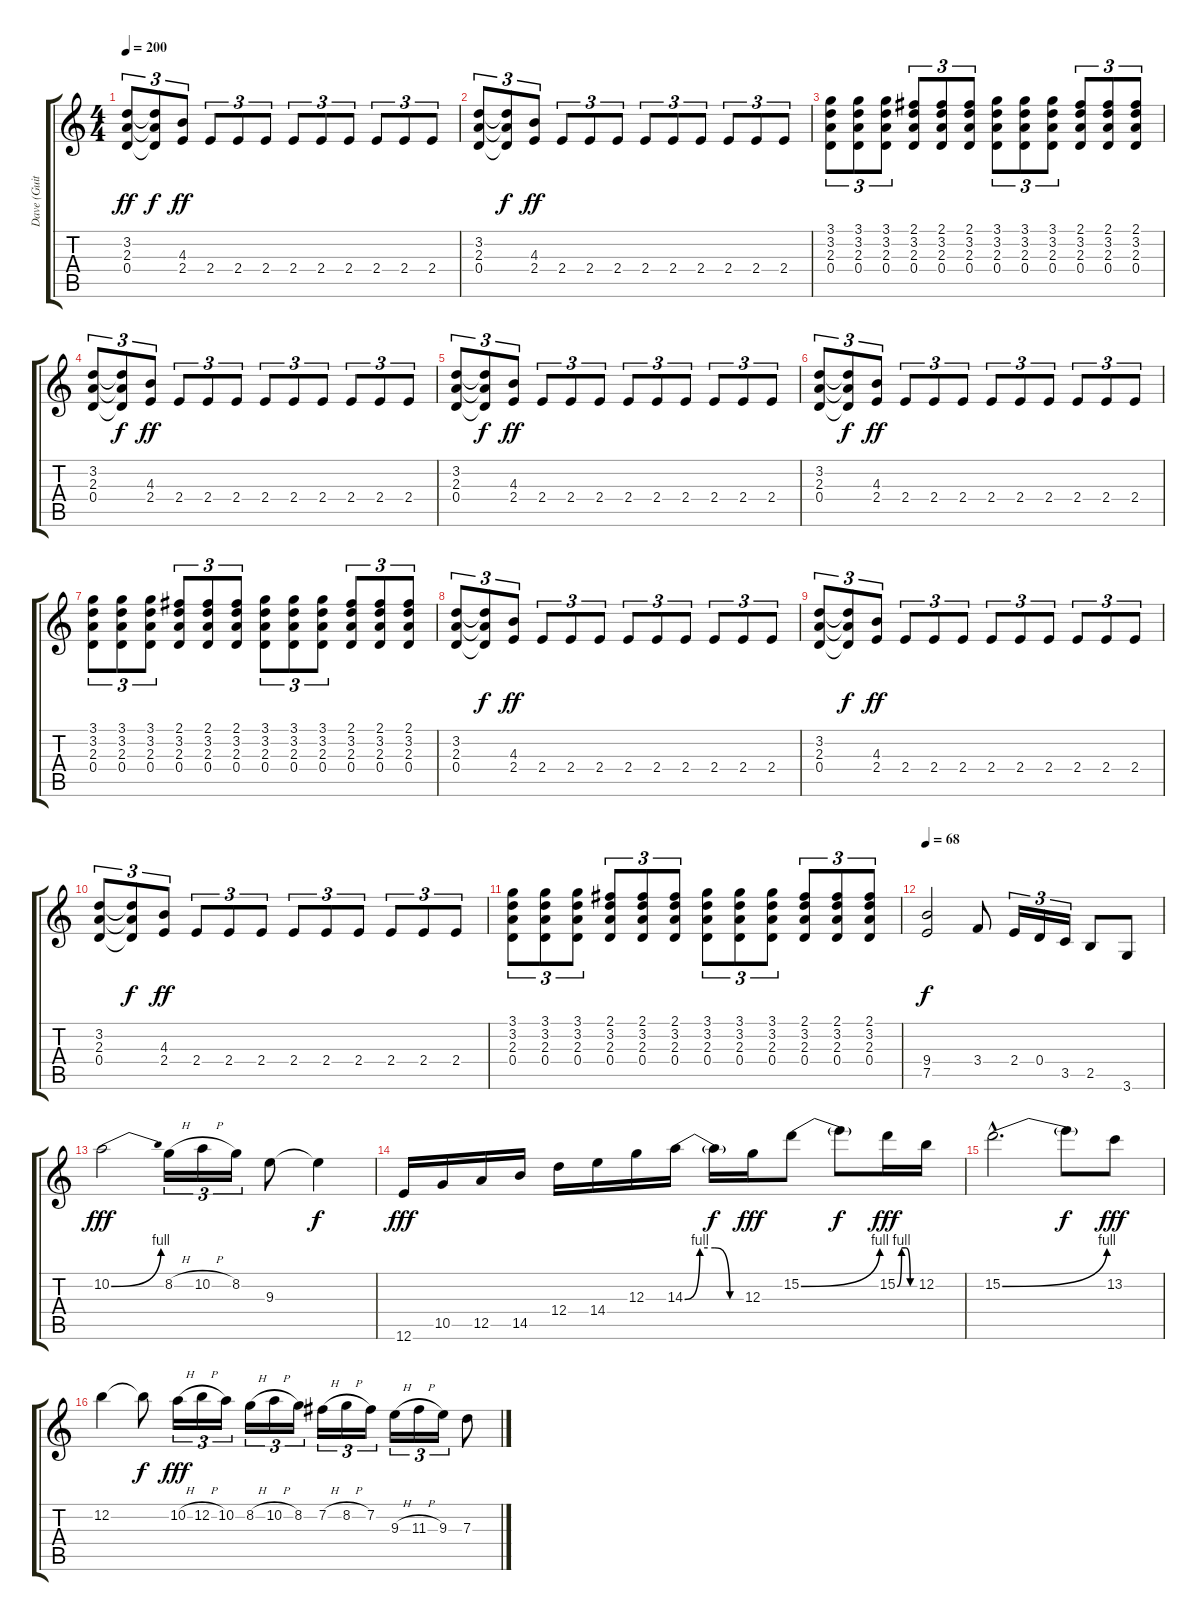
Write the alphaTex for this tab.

\track ("Dave (Guitar 1)" "Dave (Guit") {instrument distortionguitar}
\staff {score tabs}
\tuning (E4 B3 G3 D3 A2 E2) {hide}
\ts (4 4)
\tempo 200
\clef g2
\ks c
(3.2 2.3 0.4).8{tu (3 2) dy ff} (3.2{t} 2.3{t} 0.4{t}).8{tu (3 2) dy f} (4.3 2.4).8{tu (3 2) dy ff} 2.4.8{tu (3 2)} 2.4.8{tu (3 2)} 2.4.8{tu (3 2)} 2.4.8{tu (3 2)} 2.4.8{tu (3 2)} 2.4.8{tu (3 2)} 2.4.8{tu (3 2)} 2.4.8{tu (3 2)} 2.4.8{tu (3 2)} |
(3.2 2.3 0.4).8{tu (3 2)} (3.2{t} 2.3{t} 0.4{t}).8{tu (3 2) dy f} (4.3 2.4).8{tu (3 2) dy ff} 2.4.8{tu (3 2)} 2.4.8{tu (3 2)} 2.4.8{tu (3 2)} 2.4.8{tu (3 2)} 2.4.8{tu (3 2)} 2.4.8{tu (3 2)} 2.4.8{tu (3 2)} 2.4.8{tu (3 2)} 2.4.8{tu (3 2)} |
(3.1 3.2 2.3 0.4).8{tu (3 2)} (3.1 3.2 2.3 0.4).8{tu (3 2)} (3.1 3.2 2.3 0.4).8{tu (3 2)} (2.1 3.2 2.3 0.4).8{tu (3 2)} (2.1 3.2 2.3 0.4).8{tu (3 2)} (2.1 3.2 2.3 0.4).8{tu (3 2)} (3.1 3.2 2.3 0.4).8{tu (3 2)} (3.1 3.2 2.3 0.4).8{tu (3 2)} (3.1 3.2 2.3 0.4).8{tu (3 2)} (2.1 3.2 2.3 0.4).8{tu (3 2)} (2.1 3.2 2.3 0.4).8{tu (3 2)} (2.1 3.2 2.3 0.4).8{tu (3 2)} |
(3.2 2.3 0.4).8{tu (3 2)} (3.2{t} 2.3{t} 0.4{t}).8{tu (3 2) dy f} (4.3 2.4).8{tu (3 2) dy ff} 2.4.8{tu (3 2)} 2.4.8{tu (3 2)} 2.4.8{tu (3 2)} 2.4.8{tu (3 2)} 2.4.8{tu (3 2)} 2.4.8{tu (3 2)} 2.4.8{tu (3 2)} 2.4.8{tu (3 2)} 2.4.8{tu (3 2)} |
(3.2 2.3 0.4).8{tu (3 2)} (3.2{t} 2.3{t} 0.4{t}).8{tu (3 2) dy f} (4.3 2.4).8{tu (3 2) dy ff} 2.4.8{tu (3 2)} 2.4.8{tu (3 2)} 2.4.8{tu (3 2)} 2.4.8{tu (3 2)} 2.4.8{tu (3 2)} 2.4.8{tu (3 2)} 2.4.8{tu (3 2)} 2.4.8{tu (3 2)} 2.4.8{tu (3 2)} |
(3.2 2.3 0.4).8{tu (3 2)} (3.2{t} 2.3{t} 0.4{t}).8{tu (3 2) dy f} (4.3 2.4).8{tu (3 2) dy ff} 2.4.8{tu (3 2)} 2.4.8{tu (3 2)} 2.4.8{tu (3 2)} 2.4.8{tu (3 2)} 2.4.8{tu (3 2)} 2.4.8{tu (3 2)} 2.4.8{tu (3 2)} 2.4.8{tu (3 2)} 2.4.8{tu (3 2)} |
(3.1 3.2 2.3 0.4).8{tu (3 2)} (3.1 3.2 2.3 0.4).8{tu (3 2)} (3.1 3.2 2.3 0.4).8{tu (3 2)} (2.1 3.2 2.3 0.4).8{tu (3 2)} (2.1 3.2 2.3 0.4).8{tu (3 2)} (2.1 3.2 2.3 0.4).8{tu (3 2)} (3.1 3.2 2.3 0.4).8{tu (3 2)} (3.1 3.2 2.3 0.4).8{tu (3 2)} (3.1 3.2 2.3 0.4).8{tu (3 2)} (2.1 3.2 2.3 0.4).8{tu (3 2)} (2.1 3.2 2.3 0.4).8{tu (3 2)} (2.1 3.2 2.3 0.4).8{tu (3 2)} |
(3.2 2.3 0.4).8{tu (3 2)} (3.2{t} 2.3{t} 0.4{t}).8{tu (3 2) dy f} (4.3 2.4).8{tu (3 2) dy ff} 2.4.8{tu (3 2)} 2.4.8{tu (3 2)} 2.4.8{tu (3 2)} 2.4.8{tu (3 2)} 2.4.8{tu (3 2)} 2.4.8{tu (3 2)} 2.4.8{tu (3 2)} 2.4.8{tu (3 2)} 2.4.8{tu (3 2)} |
(3.2 2.3 0.4).8{tu (3 2)} (3.2{t} 2.3{t} 0.4{t}).8{tu (3 2) dy f} (4.3 2.4).8{tu (3 2) dy ff} 2.4.8{tu (3 2)} 2.4.8{tu (3 2)} 2.4.8{tu (3 2)} 2.4.8{tu (3 2)} 2.4.8{tu (3 2)} 2.4.8{tu (3 2)} 2.4.8{tu (3 2)} 2.4.8{tu (3 2)} 2.4.8{tu (3 2)} |
(3.2 2.3 0.4).8{tu (3 2)} (3.2{t} 2.3{t} 0.4{t}).8{tu (3 2) dy f} (4.3 2.4).8{tu (3 2) dy ff} 2.4.8{tu (3 2)} 2.4.8{tu (3 2)} 2.4.8{tu (3 2)} 2.4.8{tu (3 2)} 2.4.8{tu (3 2)} 2.4.8{tu (3 2)} 2.4.8{tu (3 2)} 2.4.8{tu (3 2)} 2.4.8{tu (3 2)} |
(3.1 3.2 2.3 0.4).8{tu (3 2)} (3.1 3.2 2.3 0.4).8{tu (3 2)} (3.1 3.2 2.3 0.4).8{tu (3 2)} (2.1 3.2 2.3 0.4).8{tu (3 2)} (2.1 3.2 2.3 0.4).8{tu (3 2)} (2.1 3.2 2.3 0.4).8{tu (3 2)} (3.1 3.2 2.3 0.4).8{tu (3 2)} (3.1 3.2 2.3 0.4).8{tu (3 2)} (3.1 3.2 2.3 0.4).8{tu (3 2)} (2.1 3.2 2.3 0.4).8{tu (3 2)} (2.1 3.2 2.3 0.4).8{tu (3 2)} (2.1 3.2 2.3 0.4).8{tu (3 2)} |
\tempo 68
(9.4 7.5).2{dy f} 3.4.8 2.4.16{tu (3 2)} 0.4.16{tu (3 2)} 3.5.16{tu (3 2)} 2.5.8 3.6.8 |
10.2{be (bend 0 0 60 4)}.2{dy fff volume 11} 8.2{h}.16{tu (3 2)} 10.2{h}.16{tu (3 2)} 8.2.16{tu (3 2)} 9.3.8 9.3{t}.4{dy f} |
12.6.16{dy fff} 10.5.16 12.5.16 14.5.16 12.4.16 14.4.16 12.3.16 14.3{be (custom 0 0 15 4 30 4 45 0 60 0)}.16 14.3{t}.16{dy f} 12.3.16{dy fff} 15.2{be (bend 0 0 60 4)}.8 15.2{t}.8{dy f} 15.2{be (custom 0 0 15 4 30 4 45 0 60 0)}.16{dy fff} 12.2.16 |
15.2{be (bend 0 0 60 4) hac}.2{d} 15.2{t}.8{dy f} 13.2.8{dy fff} |
12.2.4 12.2{t}.8{dy f} 10.2{h}.16{tu (3 2) dy fff} 12.2{h}.16{tu (3 2)} 10.2.16{tu (3 2)} 8.2{h}.16{tu (3 2)} 10.2{h}.16{tu (3 2)} 8.2.16{tu (3 2)} 7.2{h}.16{tu (3 2)} 8.2{h}.16{tu (3 2)} 7.2.16{tu (3 2)} 9.3{h}.16{tu (3 2)} 11.3{h}.16{tu (3 2)} 9.3.16{tu (3 2)} 7.3.8
